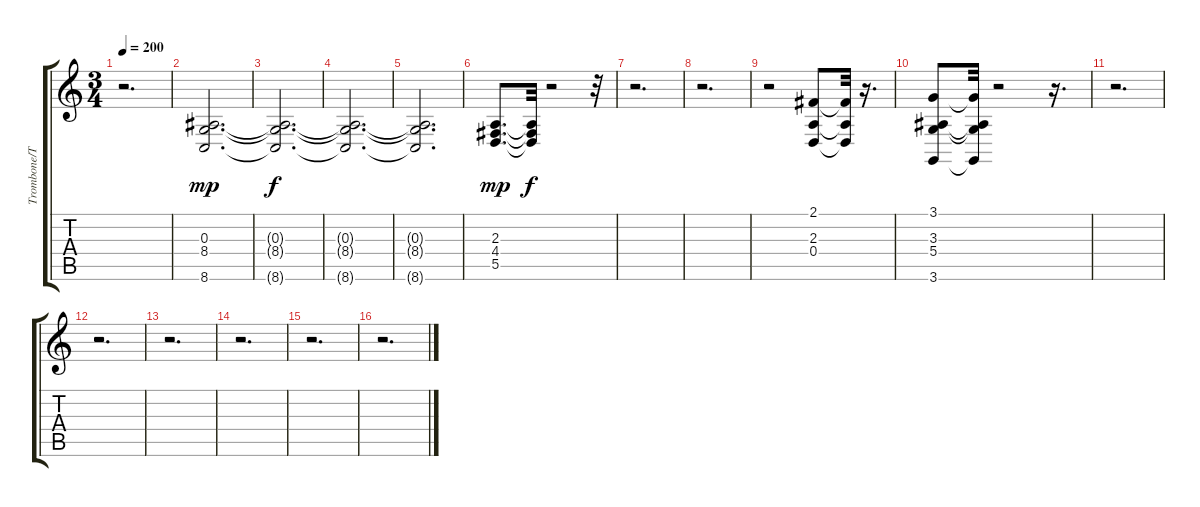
\track ("Trombone/Tuba." "Trombone/T") {instrument trombone}
\staff {score tabs}
\tuning (E4 B3 G3 D3 A2 E2) {hide}
\ts (3 4)
\tempo 200
\clef g2
\ks c
r.2{d dy f} |
(0.3 8.4 8.6).2{d dy mp} |
(0.3{t} 8.4{t} 8.6{t}).2{d dy f} |
(0.3{t} 8.4{t} 8.6{t}).2{d} |
(0.3{t} 8.4{t} 8.6{t}).2{d} |
(2.3 4.4 5.5).8{d dy mp} (2.3{t} 4.4{t} 5.5{t}).32{dy f} r.2 r.32 |
r.2{d} |
r.2{d} |
r.2 (2.1 2.3 0.4).8 (2.1{t} 2.3{t} 0.4{t}).32 r.16{d} |
(3.1 3.3 5.4 3.6).8 (3.1{t} 3.3{t} 5.4{t} 3.6{t}).32 r.2 r.16{d} |
r.2{d} |
r.2{d} |
r.2{d} |
r.2{d} |
r.2{d} |
r.2{d}
